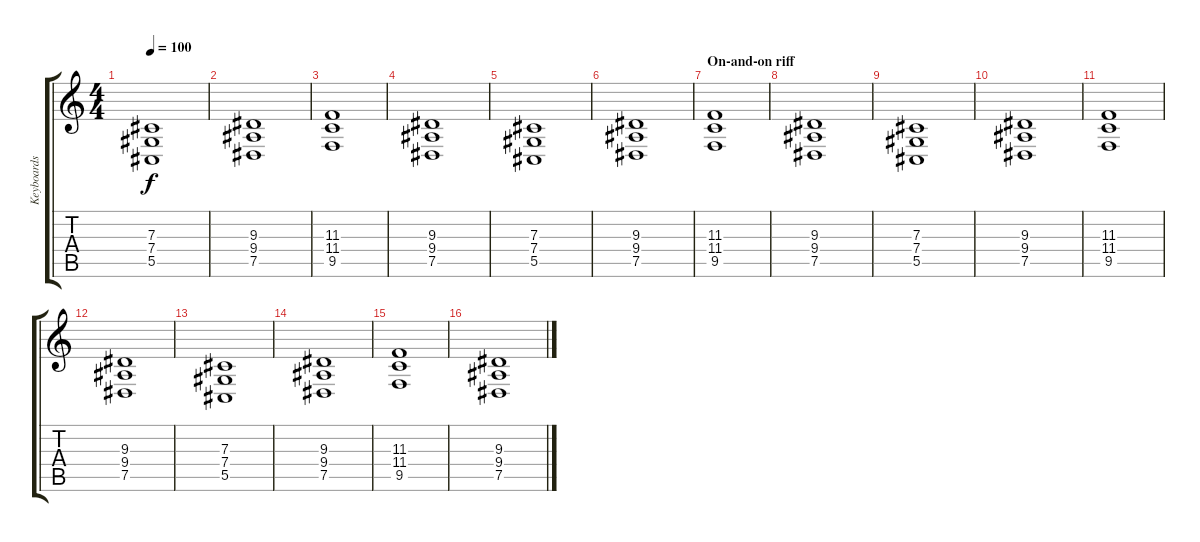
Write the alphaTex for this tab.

\track ("Keyboards" "Keyboards") {instrument choiraahs}
\staff {score tabs}
\tuning (Eb4 Bb3 Gb3 Db3 Ab2 Eb2) {hide}
\ts (4 4)
\tempo 100
\clef g2
\ks c
(7.3 7.4 5.5).1{dy f} |
(9.3 9.4 7.5).1 |
(11.3 11.4 9.5).1 |
(9.3 9.4 7.5).1 |
(7.3 7.4 5.5).1 |
(9.3 9.4 7.5).1 |
\section ("" "On-and-on riff")
(11.3 11.4 9.5).1 |
(9.3 9.4 7.5).1 |
(7.3 7.4 5.5).1 |
(9.3 9.4 7.5).1 |
(11.3 11.4 9.5).1 |
(9.3 9.4 7.5).1 |
(7.3 7.4 5.5).1 |
(9.3 9.4 7.5).1 |
(11.3 11.4 9.5).1 |
(9.3 9.4 7.5).1
